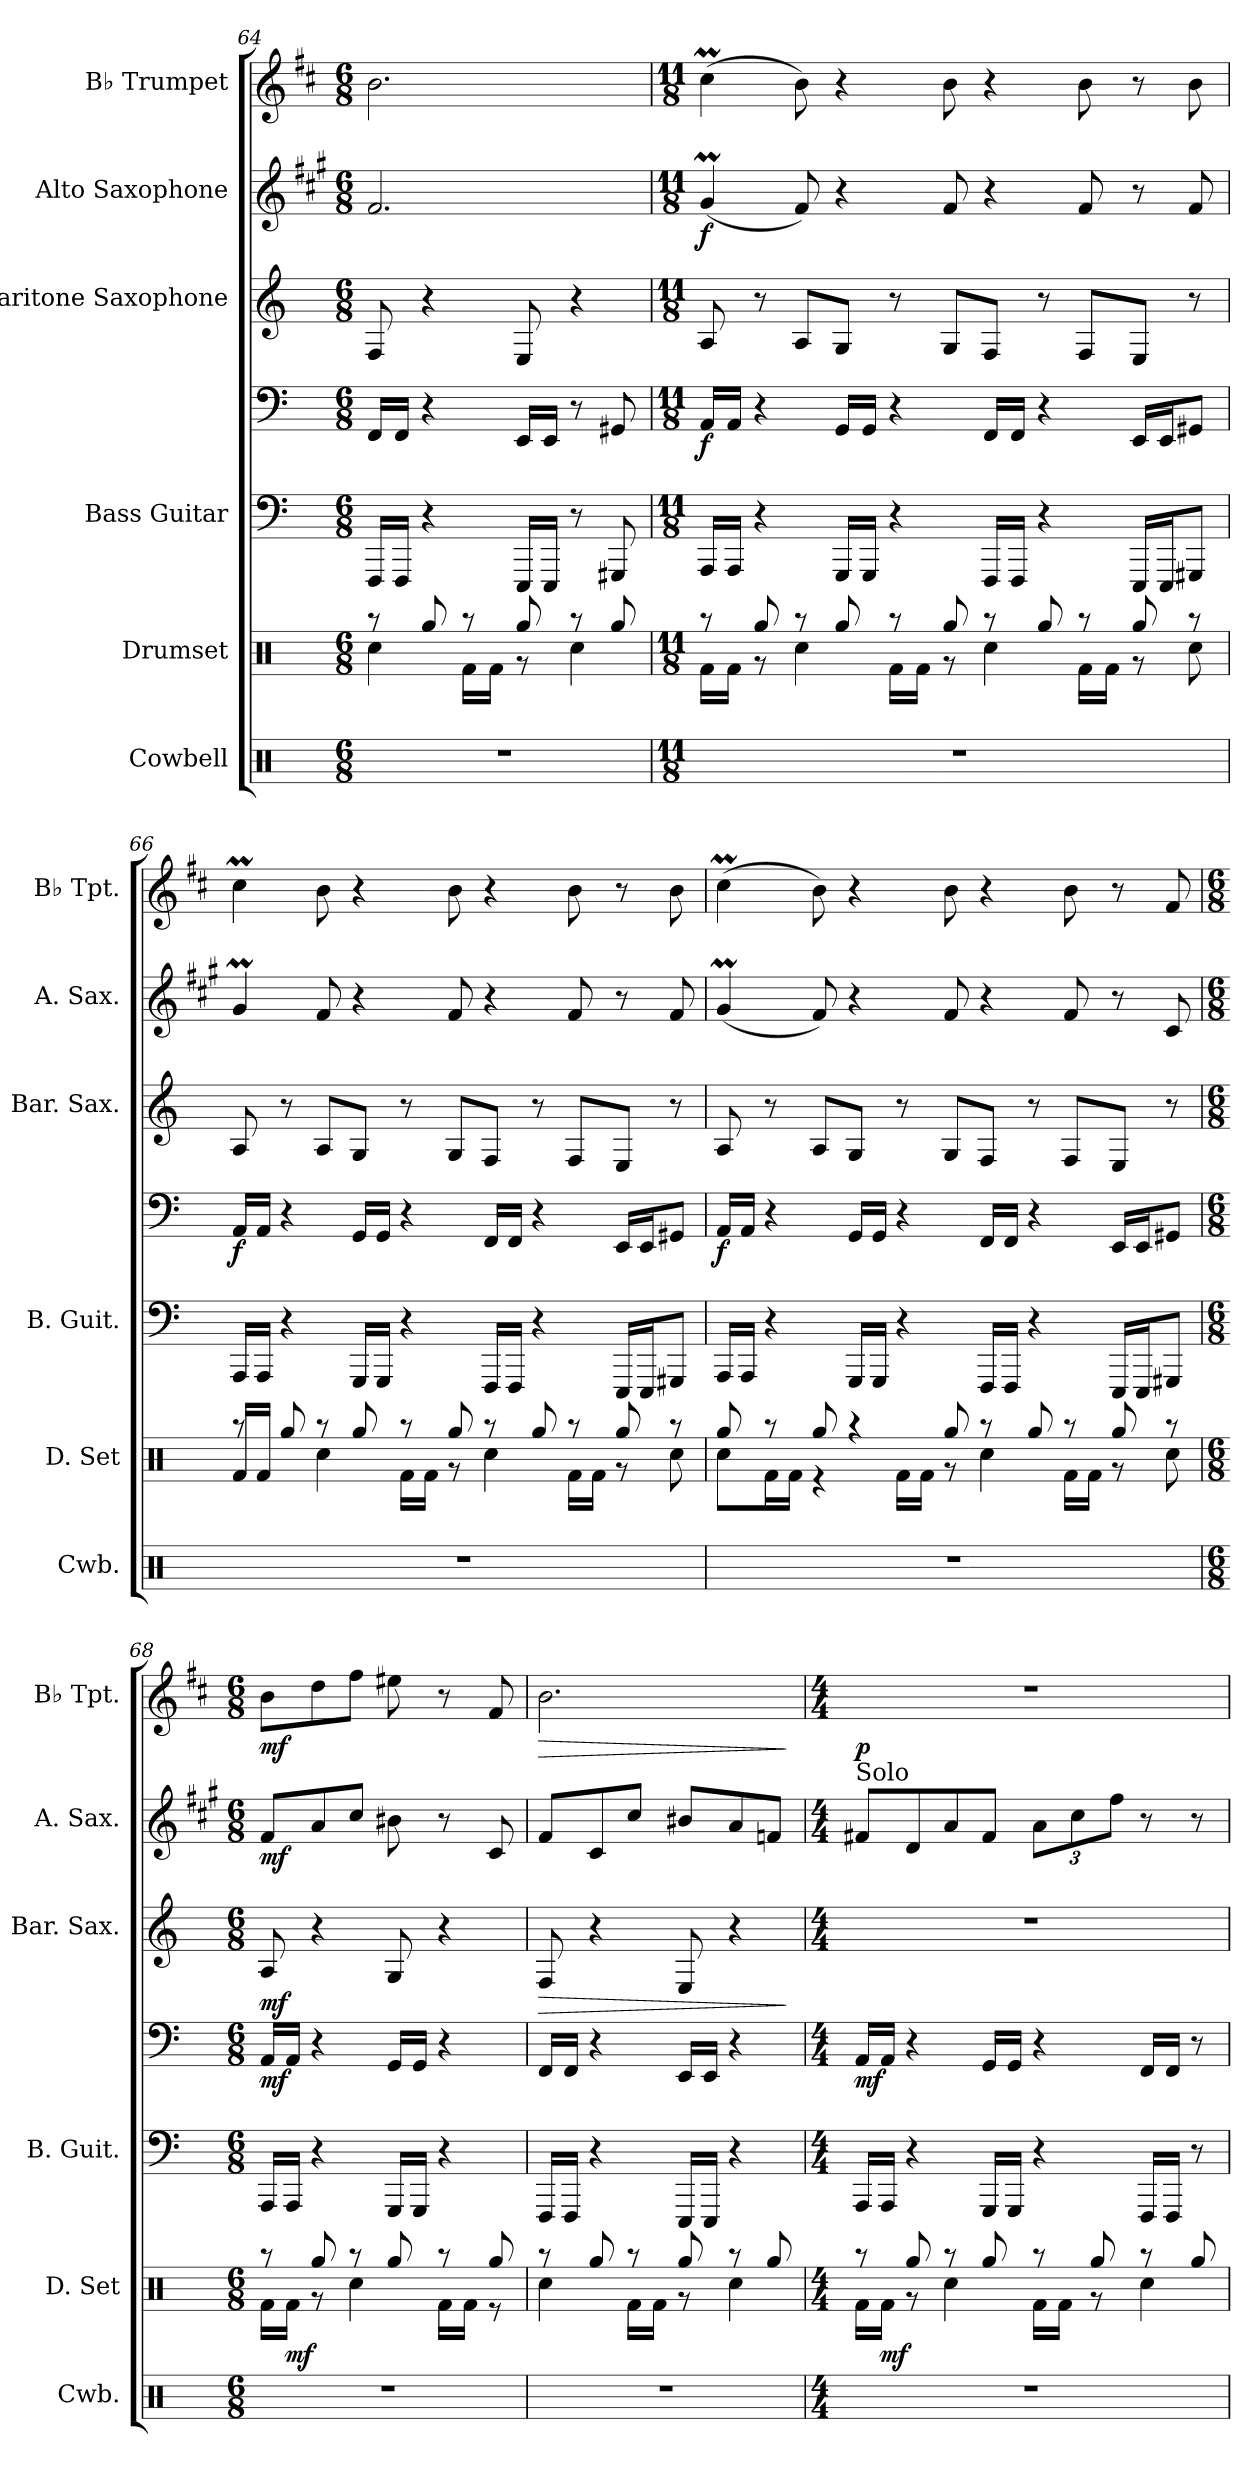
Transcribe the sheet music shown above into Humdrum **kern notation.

**kern	**kern	**dynam	**kern	**kern	**dynam	**kern	**dynam	**kern	**dynam	**kern	**dynam
*part6	*part5	*part5	*part4	*part4	*part4	*part3	*part3	*part2	*part2	*part1	*part1
*staff7	*staff6	*staff6	*staff5	*staff4	*staff4/5	*staff3	*staff3	*staff2	*staff2	*staff1	*staff1
*I"Cowbell	*I"Drumset	*	*I"Bass Guitar	*	*	*I"Baritone Saxophone	*	*I"Alto Saxophone	*	*I"B♭ Trumpet	*
*I'Cwb.	*I'D. Set	*	*I'B. Guit.	*	*	*I'Bar. Sax.	*	*I'A. Sax.	*	*I'B♭ Tpt.	*
!!LO:LB:g=z
*clefX	*clefX	*	*	*clefF4	*	*clefG2	*	*clefG2	*	*clefG2	*
*	*	*	*ITrd7c12	*ITrd7c12	*	*ITrd12c21	*	*ITrd5c9	*	*ITrd1c2	*
*k[]	*k[]	*	*k[]	*k[]	*	*k[]	*	*k[]	*	*k[]	*
*M6/8	*M6/8	*	*M6/8	*M6/8	*	*M6/8	*	*M6/8	*	*M6/8	*
=64	=64	=64	=64	=64	=64	=64	=64	=64	=64	=64	=64
*	*^	*	*	*	*	*	*	*	*	*	*
2.r	8r	4Rcc\	.	16FFFFLL	16FFF/LL	.	8FF/	.	2.A/	.	2.a\	.
.	.	.	.	16FFFFJJ	16FFF/JJ	.	.	.	.	.	.	.
.	8Rgg/	.	.	4r	4r	.	4r	.	.	.	.	.
.	8r	16Rf\LL	.	.	.	.	.	.	.	.	.	.
.	.	16Rf\JJ	.	.	.	.	.	.	.	.	.	.
.	8Rgg/	8r	.	16EEEELL	16EEE/LL	.	8EE/	.	.	.	.	.
.	.	.	.	16EEEEJJ	16EEE/JJ	.	.	.	.	.	.	.
.	8r	4Rcc\	.	8r	8r	.	4r	.	.	.	.	.
.	8Rgg/	.	.	8GGGG#X	8GGG#X/	.	.	.	.	.	.	.
=65	=65	=65	=65	=65	=65	=65	=65	=65	=65	=65	=65	=65
*M11/8	*M11/8	*	*	*M11/8	*M11/8	*	*M11/8	*	*M11/8	*	*M11/8	*
!	!	!	!	!	!	!LO:DY:b	!	!	!	!LO:DY:b	!	!
8%11r	8r	16Rf\LL	.	16AAAALL	16AAA/LL	f	8AA/	.	(<4Bm/	f	(>4bm\	.
.	.	16Rf\JJ	.	16AAAAJJ	16AAA/JJ	.	.	.	.	.	.	.
.	8Rgg/	8r	.	4r	4r	.	8r	.	.	.	.	.
.	8r	4Rcc\	.	.	.	.	8AA/L	.	8A/)	.	8a\)	.
.	8Rgg/	.	.	16GGGGLL	16GGG/LL	.	8GG/J	.	4r	.	4r	.
.	.	.	.	16GGGGJJ	16GGG/JJ	.	.	.	.	.	.	.
.	8r	16Rf\LL	.	4r	4r	.	8r	.	.	.	.	.
.	.	16Rf\JJ	.	.	.	.	.	.	.	.	.	.
.	8Rgg/	8r	.	.	.	.	8GG/L	.	8A/	.	8a\	.
.	8r	4Rcc\	.	16FFFFLL	16FFF/LL	.	8FF/J	.	4r	.	4r	.
.	.	.	.	16FFFFJJ	16FFF/JJ	.	.	.	.	.	.	.
.	8Rgg/	.	.	4r	4r	.	8r	.	.	.	.	.
.	8r	16Rf\LL	.	.	.	.	8FF/L	.	8A/	.	8a\	.
.	.	16Rf\JJ	.	.	.	.	.	.	.	.	.	.
.	8Rgg/	8r	.	16EEEELL	16EEE/LL	.	8EE/J	.	8r	.	8r	.
.	.	.	.	16EEEEJ	16EEE/J	.	.	.	.	.	.	.
.	8r	8Rcc\	.	8GGGG#XJ	8GGG#X/J	.	8r	.	8A/	.	8a\	.
!!LO:PB:g=z
=66	=66	=66	=66	=66	=66	=66	=66	=66	=66	=66	=66	=66
!	!	!	!	!	!	!LO:DY:b	!	!	!	!	!	!
8%11r	8r	16Rf/LL	.	16AAAALL	16AAA/LL	f	8AA/	.	4Bm/	.	4bm\	.
.	.	16Rf/JJ	.	16AAAAJJ	16AAA/JJ	.	.	.	.	.	.	.
.	8Rgg/	8ryy	.	4r	4r	.	8r	.	.	.	.	.
.	8r	4Rcc\	.	.	.	.	8AA/L	.	8A/	.	8a\	.
.	8Rgg/	.	.	16GGGGLL	16GGG/LL	.	8GG/J	.	4r	.	4r	.
.	.	.	.	16GGGGJJ	16GGG/JJ	.	.	.	.	.	.	.
.	8r	16Rf\LL	.	4r	4r	.	8r	.	.	.	.	.
.	.	16Rf\JJ	.	.	.	.	.	.	.	.	.	.
.	8Rgg/	8r	.	.	.	.	8GG/L	.	8A/	.	8a\	.
.	8r	4Rcc\	.	16FFFFLL	16FFF/LL	.	8FF/J	.	4r	.	4r	.
.	.	.	.	16FFFFJJ	16FFF/JJ	.	.	.	.	.	.	.
.	8Rgg/	.	.	4r	4r	.	8r	.	.	.	.	.
.	8r	16Rf\LL	.	.	.	.	8FF/L	.	8A/	.	8a\	.
.	.	16Rf\JJ	.	.	.	.	.	.	.	.	.	.
.	8Rgg/	8r	.	16EEEELL	16EEE/LL	.	8EE/J	.	8r	.	8r	.
.	.	.	.	16EEEEJ	16EEE/J	.	.	.	.	.	.	.
.	8r	8Rcc\	.	8GGGG#XJ	8GGG#X/J	.	8r	.	8A/	.	8a\	.
!!LO:LB:g=z
=67	=67	=67	=67	=67	=67	=67	=67	=67	=67	=67	=67	=67
!	!	!	!	!	!	!LO:DY:b	!	!	!	!	!	!
8%11r	8Rgg/	8Rcc\L	.	16AAAALL	16AAA/LL	f	8AA/	.	(<4Bm/	.	(>4bm\	.
.	.	.	.	16AAAAJJ	16AAA/JJ	.	.	.	.	.	.	.
.	8r	16Rf\L	.	4r	4r	.	8r	.	.	.	.	.
.	.	16Rf\JJ	.	.	.	.	.	.	.	.	.	.
.	8Rgg/	4r	.	.	.	.	8AA/L	.	8A/)	.	8a\)	.
.	4r	.	.	16GGGGLL	16GGG/LL	.	8GG/J	.	4r	.	4r	.
.	.	.	.	16GGGGJJ	16GGG/JJ	.	.	.	.	.	.	.
.	.	16Rf\LL	.	4r	4r	.	8r	.	.	.	.	.
.	.	16Rf\JJ	.	.	.	.	.	.	.	.	.	.
.	8Rgg/	8r	.	.	.	.	8GG/L	.	8A/	.	8a\	.
.	8r	4Rcc\	.	16FFFFLL	16FFF/LL	.	8FF/J	.	4r	.	4r	.
.	.	.	.	16FFFFJJ	16FFF/JJ	.	.	.	.	.	.	.
.	8Rgg/	.	.	4r	4r	.	8r	.	.	.	.	.
.	8r	16Rf\LL	.	.	.	.	8FF/L	.	8A/	.	8a\	.
.	.	16Rf\JJ	.	.	.	.	.	.	.	.	.	.
.	8Rgg/	8r	.	16EEEELL	16EEE/LL	.	8EE/J	.	8r	.	8r	.
.	.	.	.	16EEEEJ	16EEE/J	.	.	.	.	.	.	.
.	8r	8Rcc\	.	8GGGG#XJ	8GGG#X/J	.	8r	.	8E/	.	8e/	.
=68	=68	=68	=68	=68	=68	=68	=68	=68	=68	=68	=68	=68
*M6/8	*M6/8	*	*	*M6/8	*M6/8	*	*M6/8	*	*M6/8	*	*M6/8	*
!	!	!	!	!	!	!LO:DY:b	!	!LO:DY:b	!	!LO:DY:b	!	!LO:DY:b
2.r	8r	16Rf\LL	.	16AAAALL	16AAA/LL	mf	8AA/	mf	8A/L	mf	8a\L	mf
!	!	!	!LO:DY:b	!	!	!	!	!	!	!	!	!
.	.	16Rf\JJ	mf	16AAAAJJ	16AAA/JJ	.	.	.	.	.	.	.
.	8Rgg/	8r	.	4r	4r	.	4r	.	8c/	.	8cc\	.
.	8r	4Rcc\	.	.	.	.	.	.	8e/J	.	8ee\J	.
.	8Rgg/	.	.	16GGGGLL	16GGG/LL	.	8GG/	.	8d#X\	.	8dd#X\	.
.	.	.	.	16GGGGJJ	16GGG/JJ	.	.	.	.	.	.	.
.	8r	16Rf\LL	.	4r	4r	.	4r	.	8r	.	8r	.
.	.	16Rf\JJ	.	.	.	.	.	.	.	.	.	.
.	8Rgg/	8r	.	.	.	.	.	.	8E/	.	8e/	.
!!LO:PB:g=z
=69	=69	=69	=69	=69	=69	=69	=69	=69	=69	=69	=69	=69
!	!	!	!	!	!	!	!	!LO:HP:b	!	!	!	!LO:HP:b
2.r	8r	4Rcc\	.	16FFFFLL	16FFF/LL	.	8FF/	>	8A/L	.	2.a\	>
.	.	.	.	16FFFFJJ	16FFF/JJ	.	.	.	.	.	.	.
.	8Rgg/	.	.	4r	4r	.	4r	.	8E/	.	.	.
.	8r	16Rf\LL	.	.	.	.	.	.	8e/J	.	.	.
.	.	16Rf\JJ	.	.	.	.	.	.	.	.	.	.
.	8Rgg/	8r	.	16EEEELL	16EEE/LL	.	8EE/	.	8d#X/L	.	.	.
.	.	.	.	16EEEEJJ	16EEE/JJ	.	.	.	.	.	.	.
.	8r	4Rcc\	.	4r	4r	.	4r	.	8c/	.	.	.
.	8Rgg/	.	.	.	.	.	.	.	8A-X/J	.	.	.
*	*v	*v	*	*	*	*	*	*	*	*	*	*
.	.	.	.	.	.	.	]	.	.	.	]
=70	=70	=70	=70	=70	=70	=70	=70	=70	=70	=70	=70
*M4/4	*M4/4	*	*M4/4	*M4/4	*	*M4/4	*	*M4/4	*	*M4/4	*
*	*^	*	*	*	*	*	*	*	*	*	*
!	!	!	!	!	!	!	!	!	!LO:TX:a:t=Solo	!	!	!
!	!	!	!	!	!	!LO:DY:b	!	!	!	!	!	!LO:DY:b
1r	8r	16Rf\LL	.	16AAAALL	16AAA/LL	mf	1r	.	8An/L	.	1r	p
!	!	!	!LO:DY:b	!	!	!	!	!	!	!	!	!
.	.	16Rf\JJ	mf	16AAAAJJ	16AAA/JJ	.	.	.	.	.	.	.
.	8Rgg/	8r	.	4r	4r	.	.	.	8F/	.	.	.
.	8r	4Rcc\	.	.	.	.	.	.	8c/	.	.	.
.	8Rgg/	.	.	16GGGGLL	16GGG/LL	.	.	.	8A/J	.	.	.
.	.	.	.	16GGGGJJ	16GGG/JJ	.	.	.	.	.	.	.
*	*	*	*	*	*	*	*	*	*Xbrackettup	*	*	*
.	8r	16Rf\LL	.	4r	4r	.	.	.	12c\L	.	.	.
.	.	16Rf\JJ	.	.	.	.	.	.	.	.	.	.
.	.	.	.	.	.	.	.	.	12e\	.	.	.
.	8Rgg/	8r	.	.	.	.	.	.	.	.	.	.
.	.	.	.	.	.	.	.	.	12a\J	.	.	.
.	8r	4Rcc\	.	16FFFFLL	16FFF/LL	.	.	.	8r	.	.	.
.	.	.	.	16FFFFJJ	16FFF/JJ	.	.	.	.	.	.	.
.	8Rgg/	.	.	8r	8r	.	.	.	8r	.	.	.
*	*v	*v	*	*	*	*	*	*	*	*	*	*
=	=	=	=	=	=	=	=	=	=	=	=
*-	*-	*-	*-	*-	*-	*-	*-	*-	*-	*-	*-
